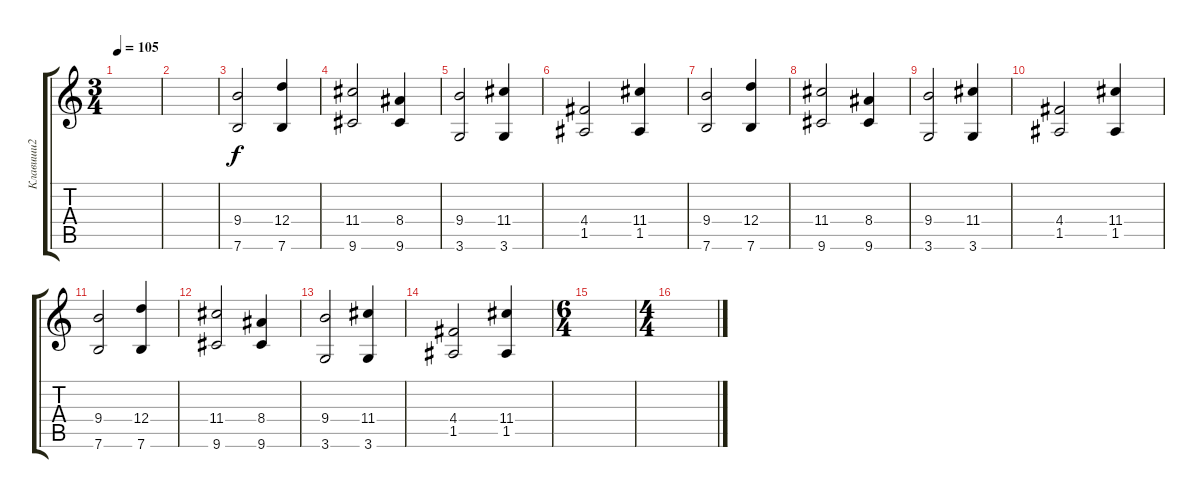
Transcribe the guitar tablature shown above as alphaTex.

\track ("Клавиши2" "Клавиши2") {instrument contrabass}
\staff {score tabs}
\tuning (E4 B3 G3 D3 A2 E2) {hide}
\ts (3 4)
\tempo 105
\clef g2
\ks c
|
|
(9.4 7.6).2 (12.4 7.6).4 |
(11.4 9.6).2 (8.4 9.6).4 |
(9.4 3.6).2 (11.4 3.6).4 |
(4.4 1.5).2 (11.4 1.5).4 |
(9.4 7.6).2 (12.4 7.6).4 |
(11.4 9.6).2 (8.4 9.6).4 |
(9.4 3.6).2 (11.4 3.6).4 |
(4.4 1.5).2 (11.4 1.5).4 |
(9.4 7.6).2 (12.4 7.6).4 |
(11.4 9.6).2 (8.4 9.6).4 |
(9.4 3.6).2 (11.4 3.6).4 |
(4.4 1.5).2 (11.4 1.5).4 |
\ts (6 4)
|
\ts (4 4)
